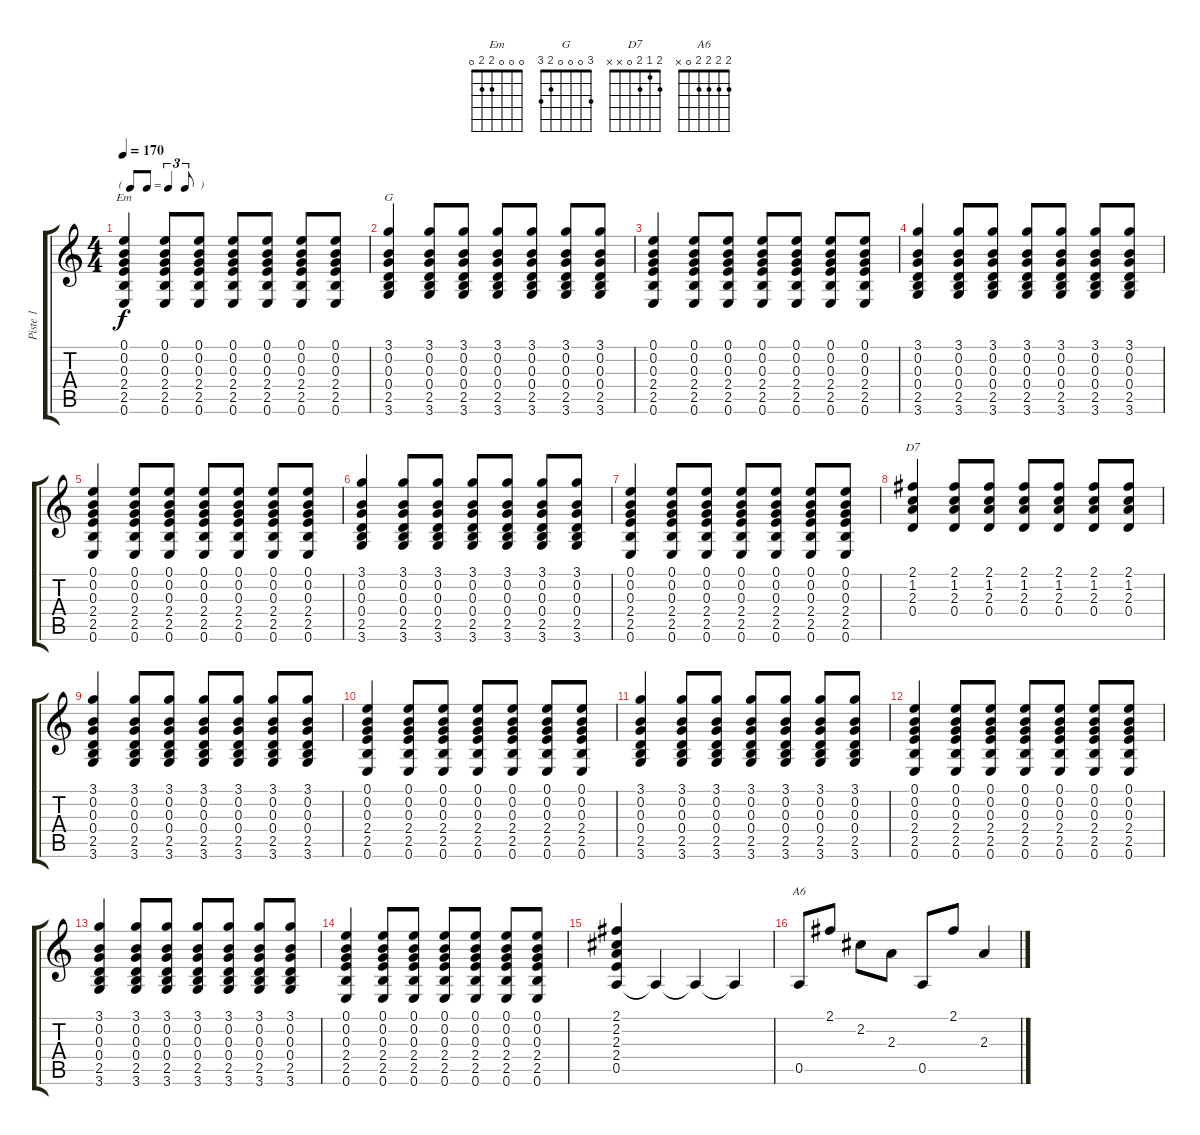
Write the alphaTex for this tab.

\track ("Piste 1" "Piste 1") {instrument acousticguitarnylon}
\staff {score tabs}
\tuning (E4 B3 G3 D3 A2 E2) {hide}
\chord ("Em" 0 0 0 2 2 0)
\chord ("G" 3 0 0 0 2 3)
\chord ("D7" 2 1 2 0 x x)
\chord ("A6" 2 2 2 2 0 x)
\ts (4 4)
\tf triplet8th
\tempo 170
\clef g2
\ks c
(0.1 0.2 0.3 2.4 2.5 0.6).4{ch "Em" dy f} (0.1 0.2 0.3 2.4 2.5 0.6).8 (0.1 0.2 0.3 2.4 2.5 0.6).8 (0.1 0.2 0.3 2.4 2.5 0.6).8 (0.1 0.2 0.3 2.4 2.5 0.6).8 (0.1 0.2 0.3 2.4 2.5 0.6).8 (0.1 0.2 0.3 2.4 2.5 0.6).8 |
(3.1 0.2 0.3 0.4 2.5 3.6).4{ch "G"} (3.1 0.2 0.3 0.4 2.5 3.6).8 (3.1 0.2 0.3 0.4 2.5 3.6).8 (3.1 0.2 0.3 0.4 2.5 3.6).8 (3.1 0.2 0.3 0.4 2.5 3.6).8 (3.1 0.2 0.3 0.4 2.5 3.6).8 (3.1 0.2 0.3 0.4 2.5 3.6).8 |
(0.1 0.2 0.3 2.4 2.5 0.6).4 (0.1 0.2 0.3 2.4 2.5 0.6).8 (0.1 0.2 0.3 2.4 2.5 0.6).8 (0.1 0.2 0.3 2.4 2.5 0.6).8 (0.1 0.2 0.3 2.4 2.5 0.6).8 (0.1 0.2 0.3 2.4 2.5 0.6).8 (0.1 0.2 0.3 2.4 2.5 0.6).8 |
(3.1 0.2 0.3 0.4 2.5 3.6).4 (3.1 0.2 0.3 0.4 2.5 3.6).8 (3.1 0.2 0.3 0.4 2.5 3.6).8 (3.1 0.2 0.3 0.4 2.5 3.6).8 (3.1 0.2 0.3 0.4 2.5 3.6).8 (3.1 0.2 0.3 0.4 2.5 3.6).8 (3.1 0.2 0.3 0.4 2.5 3.6).8 |
(0.1 0.2 0.3 2.4 2.5 0.6).4 (0.1 0.2 0.3 2.4 2.5 0.6).8 (0.1 0.2 0.3 2.4 2.5 0.6).8 (0.1 0.2 0.3 2.4 2.5 0.6).8 (0.1 0.2 0.3 2.4 2.5 0.6).8 (0.1 0.2 0.3 2.4 2.5 0.6).8 (0.1 0.2 0.3 2.4 2.5 0.6).8 |
(3.1 0.2 0.3 0.4 2.5 3.6).4 (3.1 0.2 0.3 0.4 2.5 3.6).8 (3.1 0.2 0.3 0.4 2.5 3.6).8 (3.1 0.2 0.3 0.4 2.5 3.6).8 (3.1 0.2 0.3 0.4 2.5 3.6).8 (3.1 0.2 0.3 0.4 2.5 3.6).8 (3.1 0.2 0.3 0.4 2.5 3.6).8 |
(0.1 0.2 0.3 2.4 2.5 0.6).4 (0.1 0.2 0.3 2.4 2.5 0.6).8 (0.1 0.2 0.3 2.4 2.5 0.6).8 (0.1 0.2 0.3 2.4 2.5 0.6).8 (0.1 0.2 0.3 2.4 2.5 0.6).8 (0.1 0.2 0.3 2.4 2.5 0.6).8 (0.1 0.2 0.3 2.4 2.5 0.6).8 |
(2.1 1.2 2.3 0.4).4{ch "D7"} (2.1 1.2 2.3 0.4).8 (2.1 1.2 2.3 0.4).8 (2.1 1.2 2.3 0.4).8 (2.1 1.2 2.3 0.4).8 (2.1 1.2 2.3 0.4).8 (2.1 1.2 2.3 0.4).8 |
(3.1 0.2 0.3 0.4 2.5 3.6).4 (3.1 0.2 0.3 0.4 2.5 3.6).8 (3.1 0.2 0.3 0.4 2.5 3.6).8 (3.1 0.2 0.3 0.4 2.5 3.6).8 (3.1 0.2 0.3 0.4 2.5 3.6).8 (3.1 0.2 0.3 0.4 2.5 3.6).8 (3.1 0.2 0.3 0.4 2.5 3.6).8 |
(0.1 0.2 0.3 2.4 2.5 0.6).4 (0.1 0.2 0.3 2.4 2.5 0.6).8 (0.1 0.2 0.3 2.4 2.5 0.6).8 (0.1 0.2 0.3 2.4 2.5 0.6).8 (0.1 0.2 0.3 2.4 2.5 0.6).8 (0.1 0.2 0.3 2.4 2.5 0.6).8 (0.1 0.2 0.3 2.4 2.5 0.6).8 |
(3.1 0.2 0.3 0.4 2.5 3.6).4 (3.1 0.2 0.3 0.4 2.5 3.6).8 (3.1 0.2 0.3 0.4 2.5 3.6).8 (3.1 0.2 0.3 0.4 2.5 3.6).8 (3.1 0.2 0.3 0.4 2.5 3.6).8 (3.1 0.2 0.3 0.4 2.5 3.6).8 (3.1 0.2 0.3 0.4 2.5 3.6).8 |
(0.1 0.2 0.3 2.4 2.5 0.6).4 (0.1 0.2 0.3 2.4 2.5 0.6).8 (0.1 0.2 0.3 2.4 2.5 0.6).8 (0.1 0.2 0.3 2.4 2.5 0.6).8 (0.1 0.2 0.3 2.4 2.5 0.6).8 (0.1 0.2 0.3 2.4 2.5 0.6).8 (0.1 0.2 0.3 2.4 2.5 0.6).8 |
(3.1 0.2 0.3 0.4 2.5 3.6).4 (3.1 0.2 0.3 0.4 2.5 3.6).8 (3.1 0.2 0.3 0.4 2.5 3.6).8 (3.1 0.2 0.3 0.4 2.5 3.6).8 (3.1 0.2 0.3 0.4 2.5 3.6).8 (3.1 0.2 0.3 0.4 2.5 3.6).8 (3.1 0.2 0.3 0.4 2.5 3.6).8 |
(0.1 0.2 0.3 2.4 2.5 0.6).4 (0.1 0.2 0.3 2.4 2.5 0.6).8 (0.1 0.2 0.3 2.4 2.5 0.6).8 (0.1 0.2 0.3 2.4 2.5 0.6).8 (0.1 0.2 0.3 2.4 2.5 0.6).8 (0.1 0.2 0.3 2.4 2.5 0.6).8 (0.1 0.2 0.3 2.4 2.5 0.6).8 |
(2.1 2.2 2.3 2.4 0.5).4 0.5{t}.4 0.5{t}.4 0.5{t}.4 |
0.5.8{ch "A6"} 2.1.8 2.2.8 2.3.8 0.5.8 2.1.8 2.3.4
